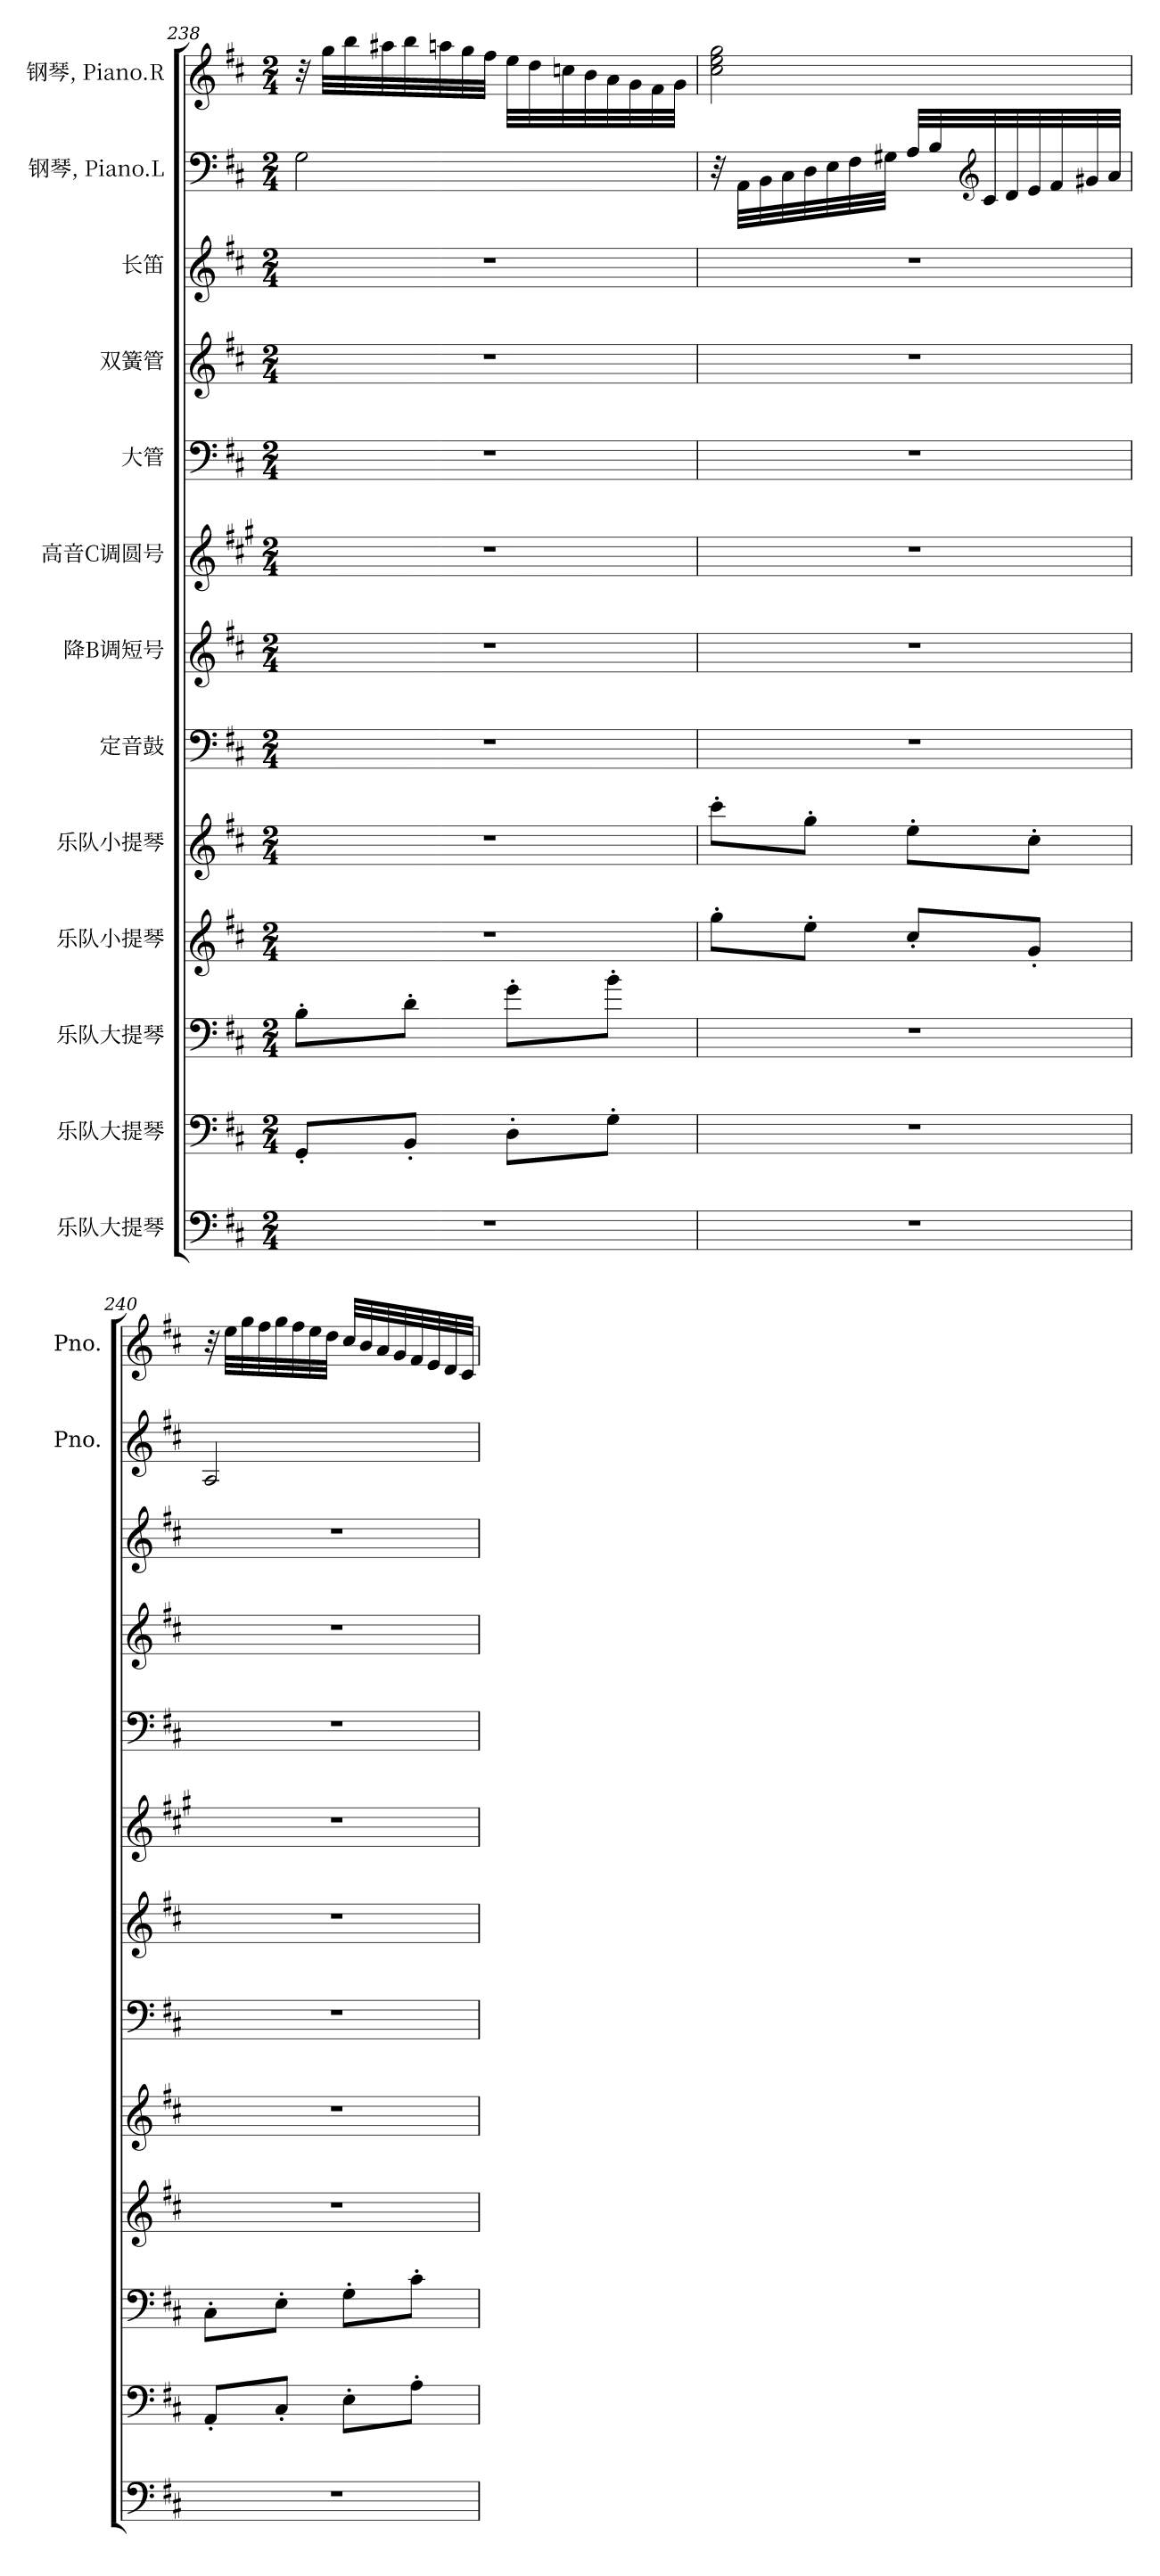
**kern	**kern	**kern	**kern	**kern	**kern	**kern	**kern	**kern	**kern	**kern	**kern	**kern
*part13	*part12	*part11	*part10	*part9	*part8	*part7	*part6	*part5	*part4	*part3	*part2	*part1
*staff13	*staff12	*staff11	*staff10	*staff9	*staff8	*staff7	*staff6	*staff5	*staff4	*staff3	*staff2	*staff1
*I"乐队大提琴	*I"乐队大提琴	*I"乐队大提琴	*I"乐队小提琴	*I"乐队小提琴	*I"定音鼓	*I"降B调短号	*I"高音C调圆号	*I"大管	*I"双簧管	*I"长笛	*I"钢琴, Piano.L	*I"钢琴, Piano.R
*	*	*	*	*	*	*	*	*	*	*	*I'Pno.	*I'Pno.
*clefF4	*clefF4	*clefF4	*clefG2	*clefG2	*clefF4	*clefG2	*clefG2	*clefF4	*clefG2	*clefG2	*clefF4	*clefG2
*	*	*	*	*	*	*ITrd1c2	*ITrd4c7	*	*	*	*	*
*k[f#c#]	*k[f#c#]	*k[f#c#]	*k[f#c#]	*k[f#c#]	*k[f#c#]	*k[]	*k[f#c#]	*k[f#c#]	*k[f#c#]	*k[f#c#]	*k[f#c#]	*k[f#c#]
*M2/4	*M2/4	*M2/4	*M2/4	*M2/4	*M2/4	*M2/4	*M2/4	*M2/4	*M2/4	*M2/4	*M2/4	*M2/4
=238	=238	=238	=238	=238	=238	=238	=238	=238	=238	=238	=238	=238
2r	8GG'/L	8B'\L	2r	2r	2r	2r	2r	2r	2r	2r	2G\	32r
.	.	.	.	.	.	.	.	.	.	.	.	32gg\LLL
.	.	.	.	.	.	.	.	.	.	.	.	32bb\
.	.	.	.	.	.	.	.	.	.	.	.	32aa#X\
.	8BB'/J	8d'\J	.	.	.	.	.	.	.	.	.	32bb\
.	.	.	.	.	.	.	.	.	.	.	.	32aan\
.	.	.	.	.	.	.	.	.	.	.	.	32gg\
.	.	.	.	.	.	.	.	.	.	.	.	32ff#\JJJ
.	8D'\L	8g'\L	.	.	.	.	.	.	.	.	.	32ee\LLL
.	.	.	.	.	.	.	.	.	.	.	.	32dd\
.	.	.	.	.	.	.	.	.	.	.	.	32ccn\
.	.	.	.	.	.	.	.	.	.	.	.	32b\
.	8G'\J	8b'\J	.	.	.	.	.	.	.	.	.	32a\
.	.	.	.	.	.	.	.	.	.	.	.	32g\
.	.	.	.	.	.	.	.	.	.	.	.	32f#\
.	.	.	.	.	.	.	.	.	.	.	.	32g\JJJ
!!LO:PB:g=z
=239	=239	=239	=239	=239	=239	=239	=239	=239	=239	=239	=239	=239
2r	2r	2r	8gg'\L	8ccc#'\L	2r	2r	2r	2r	2r	2r	32r	2cc#\ 2ee\ 2gg\
.	.	.	.	.	.	.	.	.	.	.	32AA\LLL	.
.	.	.	.	.	.	.	.	.	.	.	32BB\	.
.	.	.	.	.	.	.	.	.	.	.	32C#\	.
.	.	.	8ee'\J	8gg'\J	.	.	.	.	.	.	32D\	.
.	.	.	.	.	.	.	.	.	.	.	32E\	.
.	.	.	.	.	.	.	.	.	.	.	32F#\	.
.	.	.	.	.	.	.	.	.	.	.	32G#X\JJJ	.
.	.	.	8cc#'/L	8ee'\L	.	.	.	.	.	.	32A/LLL	.
.	.	.	.	.	.	.	.	.	.	.	32B/	.
*	*	*	*	*	*	*	*	*	*	*	*clefG2	*
.	.	.	.	.	.	.	.	.	.	.	32c#/	.
.	.	.	.	.	.	.	.	.	.	.	32d/	.
.	.	.	8g'/J	8cc#'\J	.	.	.	.	.	.	32e/	.
.	.	.	.	.	.	.	.	.	.	.	32f#/	.
.	.	.	.	.	.	.	.	.	.	.	32g#X/	.
.	.	.	.	.	.	.	.	.	.	.	32a/JJJ	.
=240	=240	=240	=240	=240	=240	=240	=240	=240	=240	=240	=240	=240
2r	8AA'/L	8C#'\L	2r	2r	2r	2r	2r	2r	2r	2r	2A/	32r
.	.	.	.	.	.	.	.	.	.	.	.	32ee\LLL
.	.	.	.	.	.	.	.	.	.	.	.	32gg\
.	.	.	.	.	.	.	.	.	.	.	.	32ff#\
.	8C#'/J	8E'\J	.	.	.	.	.	.	.	.	.	32gg\
.	.	.	.	.	.	.	.	.	.	.	.	32ff#\
.	.	.	.	.	.	.	.	.	.	.	.	32ee\
.	.	.	.	.	.	.	.	.	.	.	.	32dd\JJJ
.	8E'\L	8G'\L	.	.	.	.	.	.	.	.	.	32cc#/LLL
.	.	.	.	.	.	.	.	.	.	.	.	32b/
.	.	.	.	.	.	.	.	.	.	.	.	32a/
.	.	.	.	.	.	.	.	.	.	.	.	32g/
.	8A'\J	8c#'\J	.	.	.	.	.	.	.	.	.	32f#/
.	.	.	.	.	.	.	.	.	.	.	.	32e/
.	.	.	.	.	.	.	.	.	.	.	.	32d/
.	.	.	.	.	.	.	.	.	.	.	.	32c#/JJJ
=	=	=	=	=	=	=	=	=	=	=	=	=
*-	*-	*-	*-	*-	*-	*-	*-	*-	*-	*-	*-	*-
